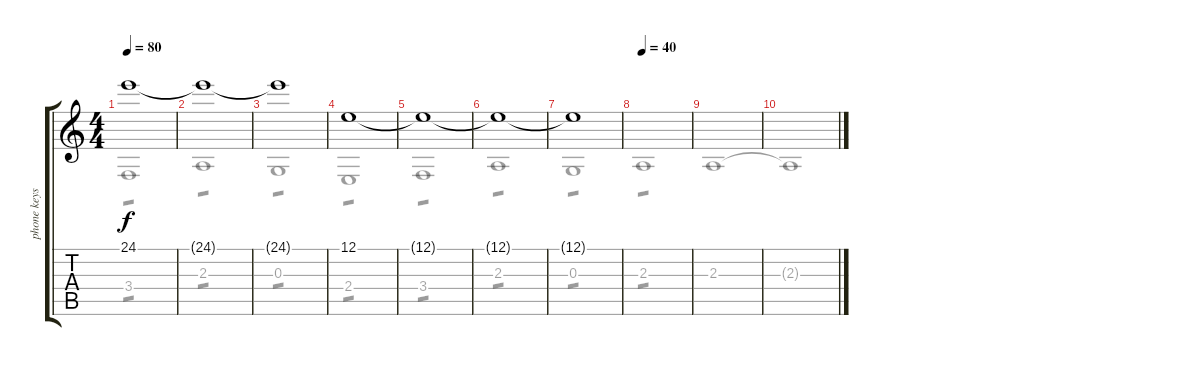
\track ("phone keys" "phone keys") {instrument pad3polysynth}
\staff {score tabs}
\tuning (E4 B3 G3 D3 A2 E2) {hide}
\voice
\ts (4 4)
\tempo 80
\clef g2
\ks c
24.1{t}.1{dy f} |
24.1{t}.1 |
24.1{t}.1 |
12.1.1{volume 16} |
12.1{t}.1 |
12.1{t}.1 |
12.1{t}.1 |
\tempo 40
|
|
\voice
\clef g2
\ottava regular
\simile none
\ks c
3.4.1{tp 1 dy f} |
2.3.1{tp 1} |
0.3.1{tp 1} |
2.4.1{tp 1} |
3.4.1{tp 1} |
2.3.1{tp 1} |
0.3.1{tp 1} |
2.3.1{tp 1} |
2.3.1 |
2.3{t}.1
